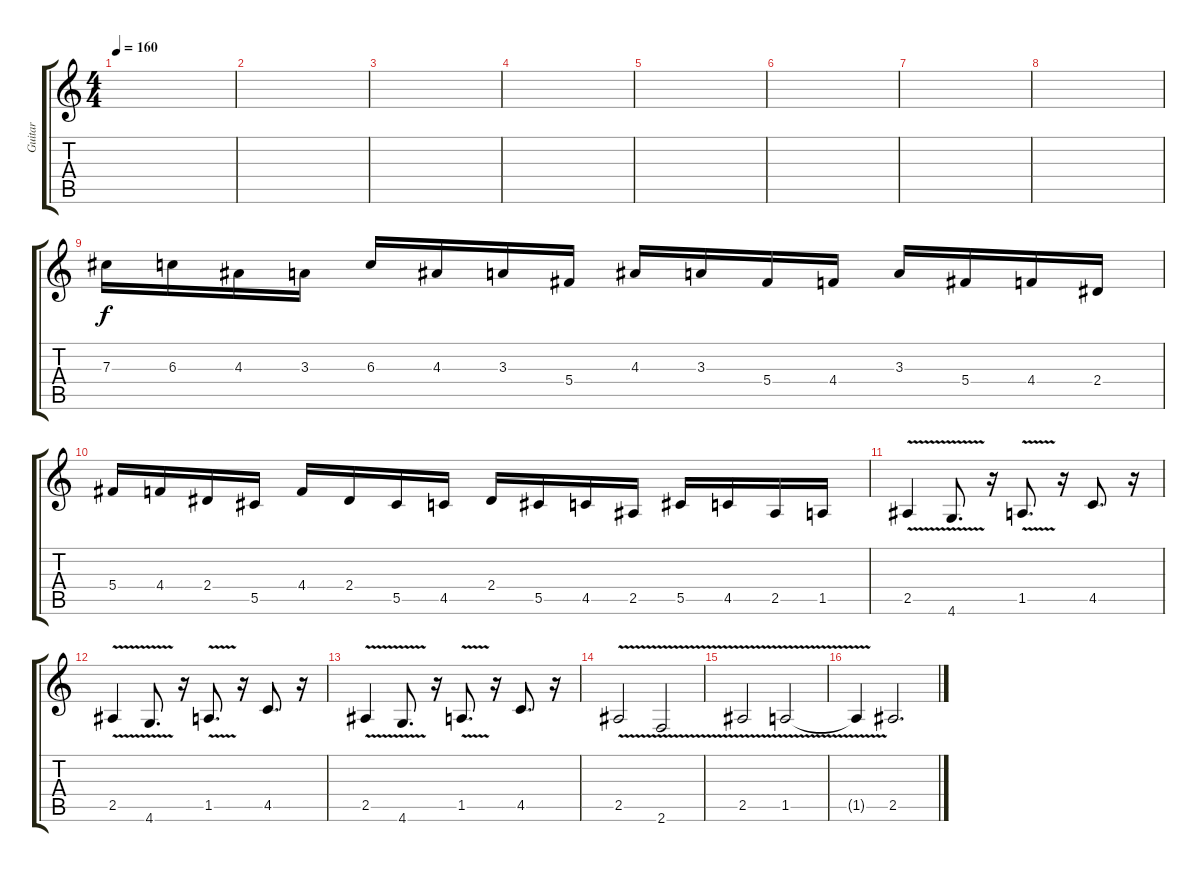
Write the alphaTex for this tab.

\track ("Guitar" "Guitar") {instrument overdrivenguitar}
\staff {score tabs}
\tuning (Eb4 Bb3 Gb3 Db3 Ab2 Eb2) {hide}
\ts (4 4)
\tempo 160
\clef g2
\ks c
|
|
|
|
|
|
|
|
\section ("" "")
7.3.16 6.3.16 4.3.16 3.3.16 6.3.16 4.3.16 3.3.16 5.4.16 4.3.16 3.3.16 5.4.16 4.4.16 3.3.16 5.4.16 4.4.16 2.4.16 |
5.4.16 4.4.16 2.4.16 5.5.16 4.4.16 2.4.16 5.5.16 4.5.16 2.4.16 5.5.16 4.5.16 2.5.16 5.5.16 4.5.16 2.5.16 1.5.16 |
2.5{v}.4 4.6{v}.8{d} r.16 1.5{v}.8{d} r.16 4.5.8{d} r.16 |
2.5{v}.4 4.6{v}.8{d} r.16 1.5{v}.8{d} r.16 4.5.8{d} r.16 |
2.5{v}.4 4.6{v}.8{d} r.16 1.5{v}.8{d} r.16 4.5.8{d} r.16 |
2.5{v}.2 2.6{v}.2 |
2.5{v}.2 1.5{v}.2 |
1.5{t}.4 2.5.2{d}
